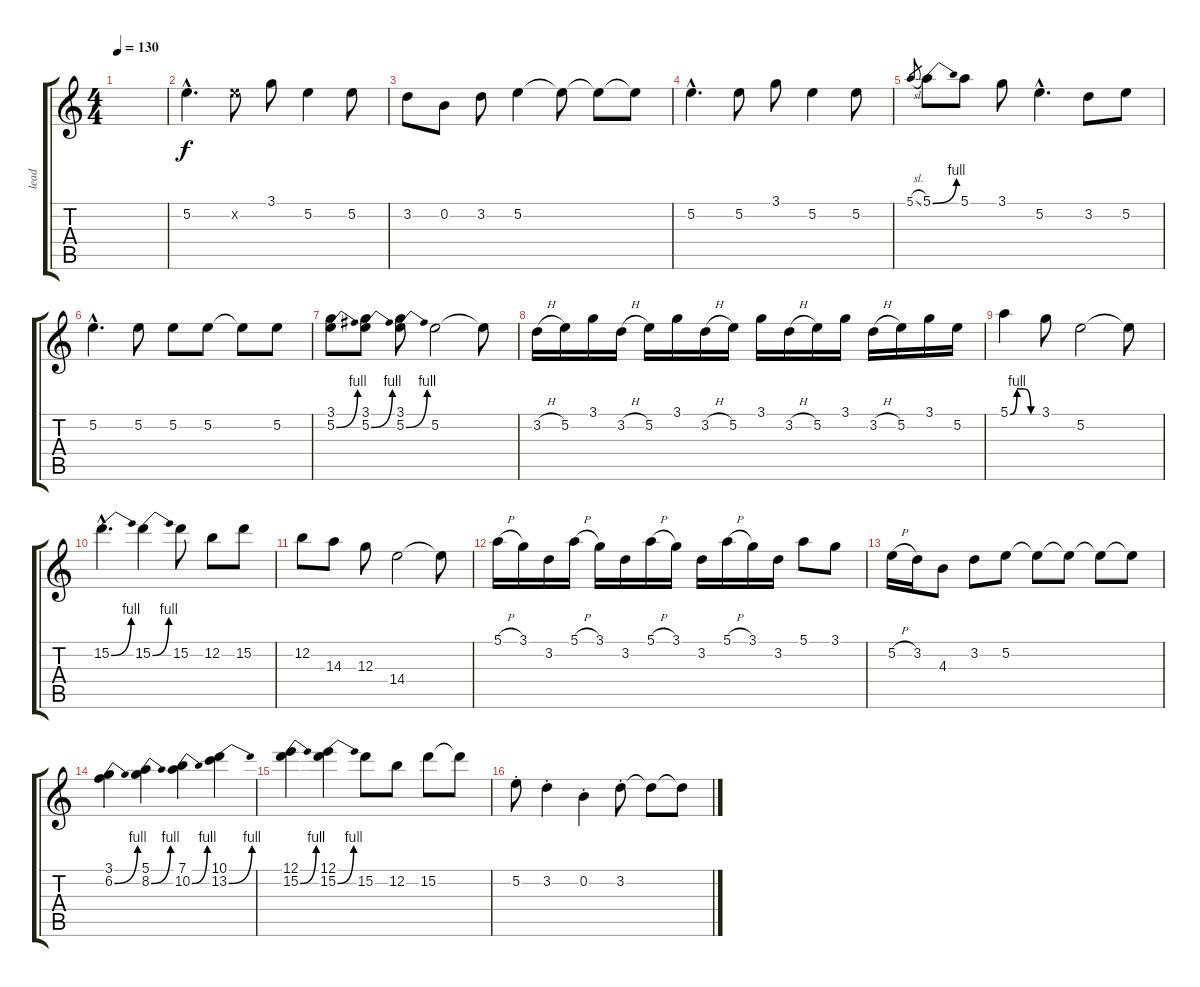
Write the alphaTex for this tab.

\track ("lead" "lead") {instrument distortionguitar}
\staff {score tabs}
\tuning (E4 B3 G3 D3 A2 E2) {hide}
\ts (4 4)
\tempo 130
\clef g2
\ks c
|
5.2{hac}.4{d} 5.2{x}.8 3.1.8 5.2.4 5.2.8 |
3.2.8 0.2.8 3.2.8 5.2.4 5.2{t}.8 5.2{t}.8 5.2{t}.8 |
5.2{hac}.4{d} 5.2.8 3.1.8 5.2.4 5.2.8 |
5.1{sl}.8{gr} 5.1{be (bend 0 0 60 4)}.8 5.1.8 3.1.8 5.2{hac}.4{d} 3.2.8 5.2.8 |
5.2{hac}.4{d} 5.2.8 5.2.8 5.2.8 5.2{t}.8 5.2.8 |
(3.1 5.2{be (bend 0 0 60 4)}).8 (3.1 5.2{be (bend 0 0 60 4)}).8 (3.1 5.2{be (bend 0 0 60 4)}).8 5.2.2 5.2{t}.8 |
3.2{h}.16 5.2.16 3.1.16 3.2{h}.16 5.2.16 3.1.16 3.2{h}.16 5.2.16 3.1.16 3.2{h}.16 5.2.16 3.1.16 3.2{h}.16 5.2.16 3.1.16 5.2.16 |
5.1{be (custom 0 0 15 4 30 4 45 0 60 0)}.4 3.1.8 5.2.2 5.2{t}.8 |
15.2{be (bend 0 0 60 4) hac}.4{d} 15.2{be (bend 0 0 60 4)}.4 15.2.8 12.2.8 15.2.8 |
12.2.8 14.3.8 12.3.8 14.4.2 14.4{t}.8 |
5.1{h}.16 3.1.16 3.2.16 5.1{h}.16 3.1.16 3.2.16 5.1{h}.16 3.1.16 3.2.16 5.1{h}.16 3.1.16 3.2.16 5.1.8 3.1.8 |
5.2{h}.16 3.2.16 4.3.8 3.2.8 5.2.8 5.2{t}.8 5.2{t}.8 5.2{t}.8 5.2{t}.8 |
(3.1 6.2{be (bend 0 0 60 4)}).4 (5.1 8.2{be (bend 0 0 60 4)}).4 (7.1 10.2{be (bend 0 0 60 4)}).4 (10.1 13.2{be (bend 0 0 60 4)}).4 |
(12.1 15.2{be (bend 0 0 60 4)}).4 (12.1 15.2{be (bend 0 0 60 4)}).4 15.2.8 12.2.8 15.2.8 15.2{t}.8 |
5.2{st}.8 3.2{st}.4 0.2{st}.4 3.2{st}.8 3.2{t}.8 3.2{t}.8
